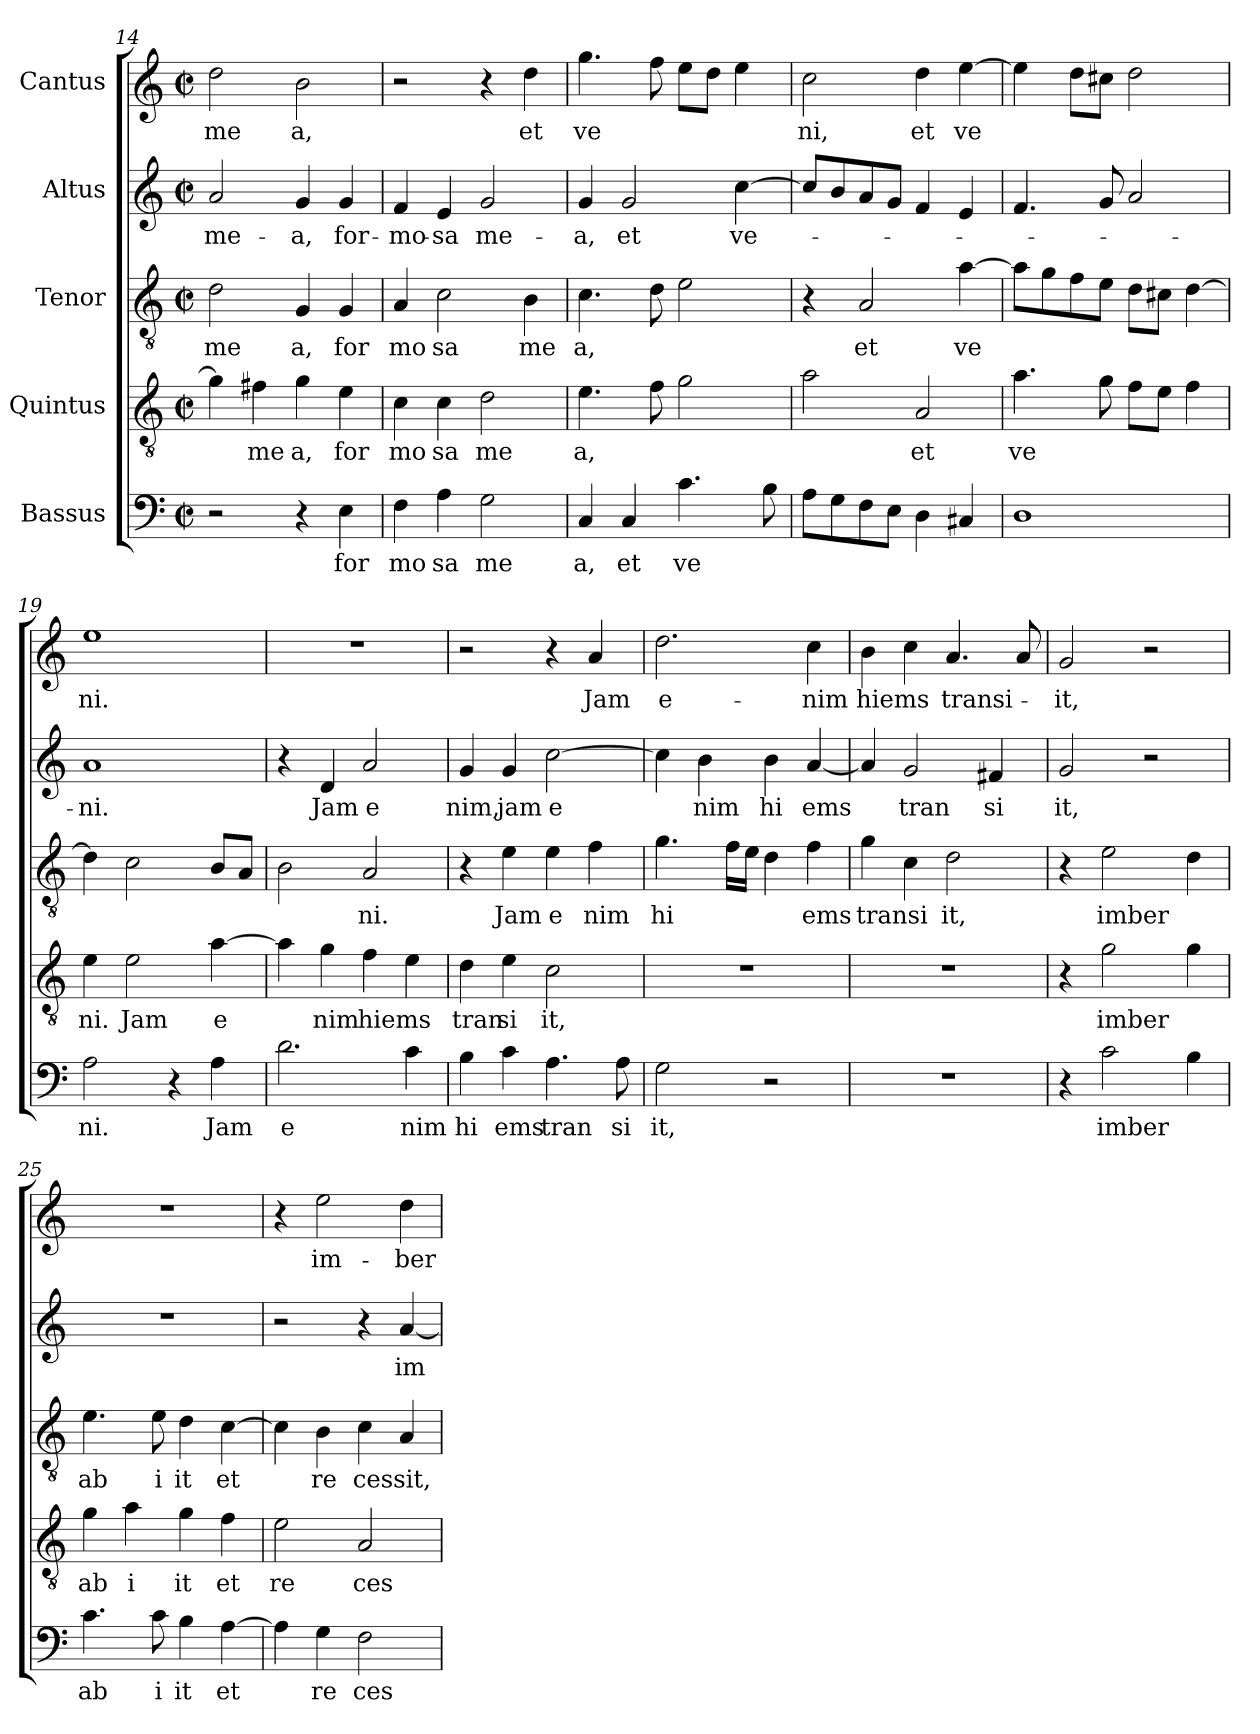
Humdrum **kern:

**kern	**text	**kern	**text	**kern	**text	**kern	**text	**kern	**text
*part5	*part5	*part4	*part4	*part3	*part3	*part2	*part2	*part1	*part1
*staff5	*staff5	*staff4	*staff4	*staff3	*staff3	*staff2	*staff2	*staff1	*staff1
*I"Bassus	*	*I"Quintus	*	*I"Tenor	*	*I"Altus	*	*I"Cantus	*
*clefF4	*	*clefGv2	*	*clefGv2	*	*clefG2	*	*clefG2	*
*M2/2	*	*M2/2	*	*M2/2	*	*M2/2	*	*M2/2	*
*met(c|)	*	*met(c|)	*	*met(c|)	*	*met(c|)	*	*met(c|)	*
=14	=14	=14	=14	=14	=14	=14	=14	=14	=14
!	!	!	!	!	!LO:LY:b:cj	!	!LO:LY:b:cj	!	!LO:LY:b:cj
2r	.	4g\]	.	2d\	me	2a/	me-	2dd\	me
!	!	!	!LO:LY:b:cj	!	!	!	!	!	!
.	.	4f#X\	me	.	.	.	.	.	.
!	!	!	!LO:LY:b:cj	!	!LO:LY:b:cj	!	!LO:LY:b:cj	!	!LO:LY:b:cj
4r	.	4g\	a,	4G/	a,	4g/	-a,	2b\	a,
!	!LO:LY:b:cj	!	!LO:LY:b:cj	!	!LO:LY:b:cj	!	!LO:LY:b:cj	!	!
4E\	for	4e\	for	4G/	for	4g/	for-	.	.
=15	=15	=15	=15	=15	=15	=15	=15	=15	=15
!	!LO:LY:b:cj	!	!LO:LY:b:cj	!	!LO:LY:b:cj	!	!LO:LY:b:cj	!	!
4F\	mo	4c\	mo	4A/	mo	4f/	-mo-	2r	.
!	!LO:LY:b:cj	!	!LO:LY:b:cj	!	!LO:LY:b:cj	!	!LO:LY:b:cj	!	!
4A\	sa	4c\	sa	2c\	sa	4e/	-sa	.	.
!	!LO:LY:b:cj	!	!LO:LY:b:cj	!	!	!	!LO:LY:b:cj	!	!
2G\	me	2d\	me	.	.	2g/	me-	4r	.
!	!	!	!	!	!LO:LY:b:cj	!	!	!	!LO:LY:b:cj
.	.	.	.	4B\	me	.	.	4dd\	et
=16	=16	=16	=16	=16	=16	=16	=16	=16	=16
!	!LO:LY:b:cj	!	!LO:LY:b:cj	!	!LO:LY:b:cj	!	!LO:LY:b:cj	!	!LO:LY:b:cj
4C/	a,	4.e\	a,	4.c\	a,	4g/	-a,	4.gg\	ve
!	!LO:LY:b:cj	!	!	!	!	!	!LO:LY:b:cj	!	!
4C/	et	.	.	.	.	2g/	et	.	.
.	.	8f\	.	8d\	.	.	.	8ff\	.
!	!LO:LY:b:cj	!	!	!	!	!	!	!	!
4.c\	ve	2g\	.	2e\	.	.	.	8ee\L	.
.	.	.	.	.	.	.	.	8dd\J	.
!	!	!	!	!	!	!	!LO:LY:b:cj	!	!
.	.	.	.	.	.	[>4cc\	ve-	4ee\	.
8B\	.	.	.	.	.	.	.	.	.
=17	=17	=17	=17	=17	=17	=17	=17	=17	=17
!	!	!	!	!	!	!	!	!	!LO:LY:b:cj
8A\L	.	2a\	.	4r	.	8cc/L]	.	2cc\	ni,
8G\	.	.	.	.	.	8b/	.	.	.
!	!	!	!	!	!LO:LY:b:cj	!	!	!	!
8F\	.	.	.	2A/	et	8a/	.	.	.
8E\J	.	.	.	.	.	8g/J	.	.	.
!	!	!	!LO:LY:b:cj	!	!	!	!	!	!LO:LY:b:cj
4D\	.	2A/	et	.	.	4f/	.	4dd\	et
!	!	!	!	!	!LO:LY:b:cj	!	!	!	!LO:LY:b:cj
4C#X/	.	.	.	[>4a\	ve	4e/	.	[>4ee\	ve
=18	=18	=18	=18	=18	=18	=18	=18	=18	=18
!	!	!	!LO:LY:b:cj	!	!	!	!	!	!
1D	.	4.a\	ve	8a\L]	.	4.f/	.	4ee\]	.
.	.	.	.	8g\	.	.	.	.	.
.	.	.	.	8f\	.	.	.	8dd\L	.
.	.	8g\	.	8e\J	.	8g/	.	8cc#\J	.
.	.	8f\L	.	8d\L	.	2a/	.	2dd\	.
.	.	8e\J	.	8c#\J	.	.	.	.	.
.	.	4f\	.	[>4d\	.	.	.	.	.
!!LO:PB:g=z
=19	=19	=19	=19	=19	=19	=19	=19	=19	=19
!	!LO:LY:b:cj	!	!LO:LY:b:cj	!	!	!	!LO:LY:b:cj	!	!LO:LY:b:cj
2A\	ni.	4e\	ni.	4d\]	.	1a	-ni.	1ee	ni.
!	!	!	!LO:LY:b:cj	!	!	!	!	!	!
.	.	2e\	Jam	2c\	.	.	.	.	.
4r	.	.	.	.	.	.	.	.	.
!	!LO:LY:b:cj	!	!LO:LY:b:cj	!	!	!	!	!	!
4A\	Jam	[>4a\	e	8B/L	.	.	.	.	.
.	.	.	.	8A/J	.	.	.	.	.
=20	=20	=20	=20	=20	=20	=20	=20	=20	=20
!	!LO:LY:b:cj	!	!	!	!	!	!	!	!
2.d\	e	4a\]	.	2B\	.	4r	.	1r	.
!	!	!	!LO:LY:b:cj	!	!	!	!LO:LY:b:cj	!	!
.	.	4g\	nim	.	.	4d/	Jam	.	.
!	!	!	!LO:LY:b	!	!LO:LY:b:cj	!	!LO:LY:b:cj	!	!
.	.	4f\	hiems	2A/	ni.	2a/	e	.	.
!	!LO:LY:b:cj	!	!	!	!	!	!	!	!
4c\	nim	4e\	.	.	.	.	.	.	.
=21	=21	=21	=21	=21	=21	=21	=21	=21	=21
!	!LO:LY:b:cj	!	!LO:LY:b:cj	!	!	!	!LO:LY:b:cj	!	!
4B\	hi	4d\	tran	4r	.	4g/	nim,	2r	.
!	!LO:LY:b:cj	!	!LO:LY:b:cj	!	!LO:LY:b:cj	!	!LO:LY:b:cj	!	!
4c\	ems	4e\	si	4e\	Jam	4g/	jam	.	.
!	!LO:LY:b:cj	!	!LO:LY:b:cj	!	!LO:LY:b:cj	!	!LO:LY:b:cj	!	!
4.A\	tran	2c\	it,	4e\	e	[>2cc\	e	4r	.
!	!	!	!	!	!LO:LY:b:cj	!	!	!	!LO:LY:b:cj
.	.	.	.	4f\	nim	.	.	4a/	Jam
!	!LO:LY:b:cj	!	!	!	!	!	!	!	!
8A\	si	.	.	.	.	.	.	.	.
=22	=22	=22	=22	=22	=22	=22	=22	=22	=22
!	!LO:LY:b:cj	!	!	!	!LO:LY:b:cj	!	!	!	!LO:LY:b:cj
2G\	it,	1r	.	4.g\	hi	4cc\]	.	2.dd\	e-
!	!	!	!	!	!	!	!LO:LY:b:cj	!	!
.	.	.	.	.	.	4b\	nim	.	.
.	.	.	.	16f\L	.	.	.	.	.
.	.	.	.	16e\J	.	.	.	.	.
!	!	!	!	!	!	!	!LO:LY:b:cj	!	!
2r	.	.	.	4d\	.	4b\	hi	.	.
!	!	!	!	!	!LO:LY:b:cj	!	!LO:LY:b	!	!LO:LY:b:cj
.	.	.	.	4f\	ems	[<4a/	ems	4cc\	-nim
=23	=23	=23	=23	=23	=23	=23	=23	=23	=23
!	!	!	!	!	!LO:LY:b:cj	!	!	!	!LO:LY:b
1r	.	1r	.	4g\	transi	4a/]	.	4b\	hiems
!	!	!	!	!	!	!	!LO:LY:b:cj	!	!
.	.	.	.	4c\	.	2g/	tran	4cc\	.
!	!	!	!	!	!LO:LY:b:cj	!	!	!	!LO:LY:b:cj
.	.	.	.	2d\	it,	.	.	4.a/	transi-
!	!	!	!	!	!	!	!LO:LY:b:cj	!	!
.	.	.	.	.	.	4f#X/	si	.	.
.	.	.	.	.	.	.	.	8a/	.
=24	=24	=24	=24	=24	=24	=24	=24	=24	=24
!	!	!	!	!	!	!	!LO:LY:b:cj	!	!LO:LY:b:cj
4r	.	4r	.	4r	.	2g/	it,	2g/	-it,
!	!LO:LY:b	!	!LO:LY:b	!	!LO:LY:b	!	!	!	!
2c\	imber	2g\	imber	2e\	imber	.	.	.	.
.	.	.	.	.	.	2r	.	2r	.
4B\	.	4g\	.	4d\	.	.	.	.	.
=25	=25	=25	=25	=25	=25	=25	=25	=25	=25
!	!LO:LY:b:cj	!	!LO:LY:b:cj	!	!LO:LY:b:cj	!	!	!	!
4.c\	ab	4g\	ab	4.e\	ab	1r	.	1r	.
!	!	!	!LO:LY:b:cj	!	!	!	!	!	!
.	.	4a\	i	.	.	.	.	.	.
!	!LO:LY:b:cj	!	!	!	!LO:LY:b:cj	!	!	!	!
8c\	i	.	.	8e\	i	.	.	.	.
!	!LO:LY:b:cj	!	!LO:LY:b:cj	!	!LO:LY:b:cj	!	!	!	!
4B\	it	4g\	it	4d\	it	.	.	.	.
!	!LO:LY:b:cj	!	!LO:LY:b:cj	!	!LO:LY:b:cj	!	!	!	!
[>4A\	et	4f\	et	[>4c\	et	.	.	.	.
=26	=26	=26	=26	=26	=26	=26	=26	=26	=26
!	!	!	!LO:LY:b:cj	!	!	!	!	!	!
4A\]	.	2e\	re	4c\]	.	2r	.	4r	.
!	!LO:LY:b:cj	!	!	!	!LO:LY:b:cj	!	!	!	!LO:LY:b:cj
4G\	re	.	.	4B\	re	.	.	2ee\	im-
!	!LO:LY:b:cj	!	!LO:LY:b:cj	!	!LO:LY:b:cj	!	!	!	!
2F\	ces	2A/	ces	4c\	cessit,	4r	.	.	.
!	!	!	!	!	!	!	!LO:LY:b	!	!LO:LY:b:cj
.	.	.	.	4A/	.	[>4a/	im	4dd\	-ber
=	=	=	=	=	=	=	=	=	=
*-	*-	*-	*-	*-	*-	*-	*-	*-	*-
